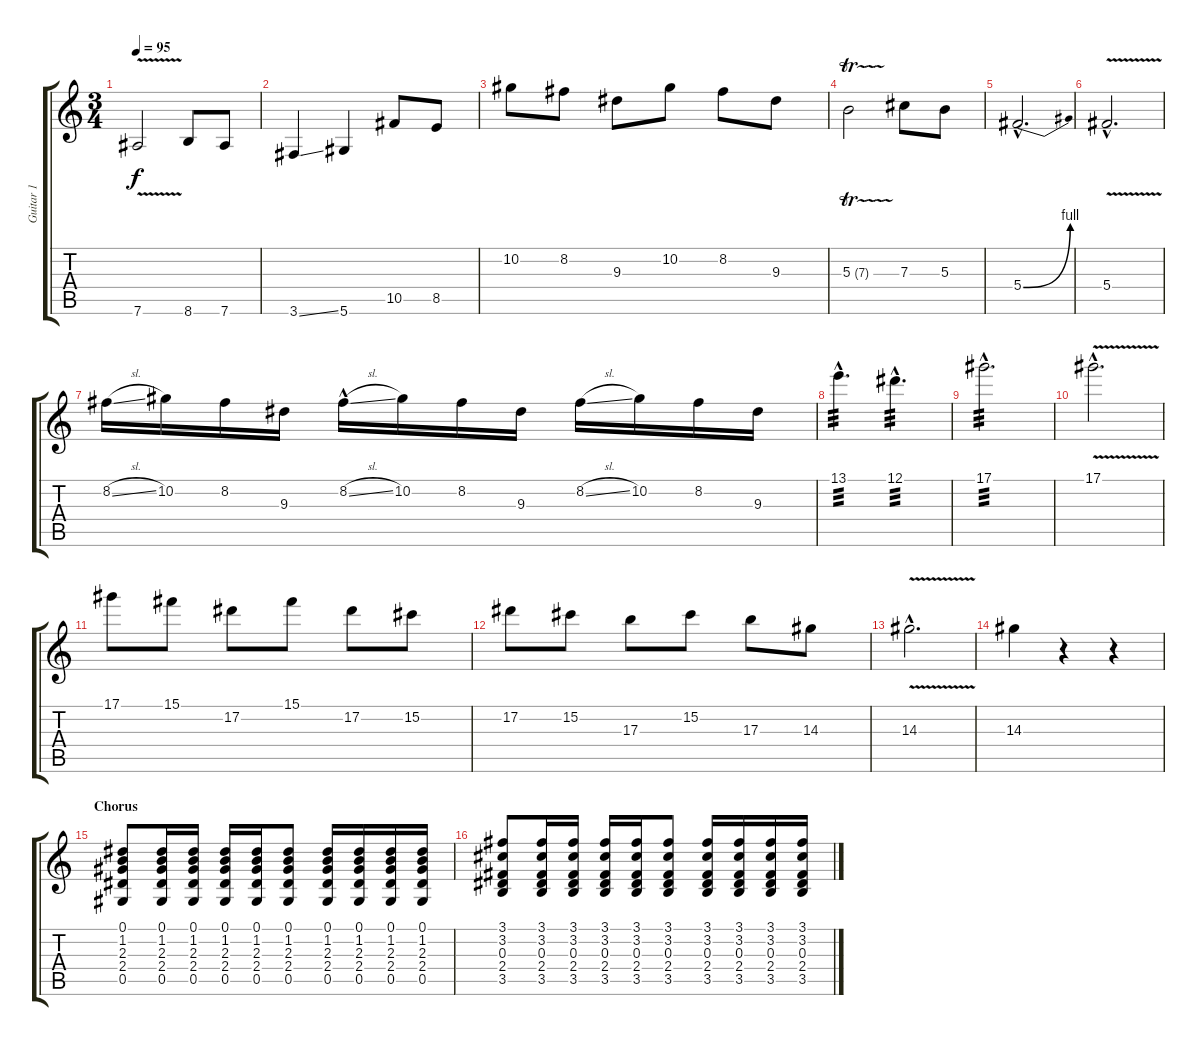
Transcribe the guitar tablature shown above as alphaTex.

\track ("Guitar 1" "Guitar 1") {instrument distortionguitar}
\staff {score tabs}
\tuning (Eb4 Bb3 Gb3 Db3 Ab2 Eb2) {hide}
\ts (3 4)
\tempo 95
\clef g2
\ks c
7.6{v}.2{dy f} 8.6.8 7.6.8 |
3.6{ss}.4 5.6.4 10.5.8 8.5.8 |
10.2.8 8.2.8 9.3.8 10.2.8 8.2.8 9.3.8 |
5.3{tr (7 16)}.2 7.3.8 5.3.8 |
5.4{be (bend 0 0 60 4) hac}.2{d} |
5.4{v hac}.2{d} |
8.2{sl}.16 10.2.16 8.2.16 9.3.16 8.2{sl hac}.16 10.2.16 8.2.16 9.3.16 8.2{sl}.16 10.2.16 8.2.16 9.3.16 |
13.1{hac}.4{d tp 3} 12.1{hac}.4{d tp 3} |
17.1{hac}.2{d tp 3} |
17.1{v hac}.2{d} |
17.1.8 15.1.8 17.2.8 15.1.8 17.2.8 15.2.8 |
17.2.8 15.2.8 17.3.8 15.2.8 17.3.8 14.3.8 |
14.3{v hac}.2{d} |
14.3.4 r.4 r.4 |
\section ("" "Chorus")
(0.1 1.2 2.3 2.4 0.5).8 (0.1 1.2 2.3 2.4 0.5).16 (0.1 1.2 2.3 2.4 0.5).16 (0.1 1.2 2.3 2.4 0.5).16 (0.1 1.2 2.3 2.4 0.5).16 (0.1 1.2 2.3 2.4 0.5).8 (0.1 1.2 2.3 2.4 0.5).16 (0.1 1.2 2.3 2.4 0.5).16 (0.1 1.2 2.3 2.4 0.5).16 (0.1 1.2 2.3 2.4 0.5).16 |
(3.1 3.2 0.3 2.4 3.5).8 (3.1 3.2 0.3 2.4 3.5).16 (3.1 3.2 0.3 2.4 3.5).16 (3.1 3.2 0.3 2.4 3.5).16 (3.1 3.2 0.3 2.4 3.5).16 (3.1 3.2 0.3 2.4 3.5).8 (3.1 3.2 0.3 2.4 3.5).16 (3.1 3.2 0.3 2.4 3.5).16 (3.1 3.2 0.3 2.4 3.5).16 (3.1 3.2 0.3 2.4 3.5).16
